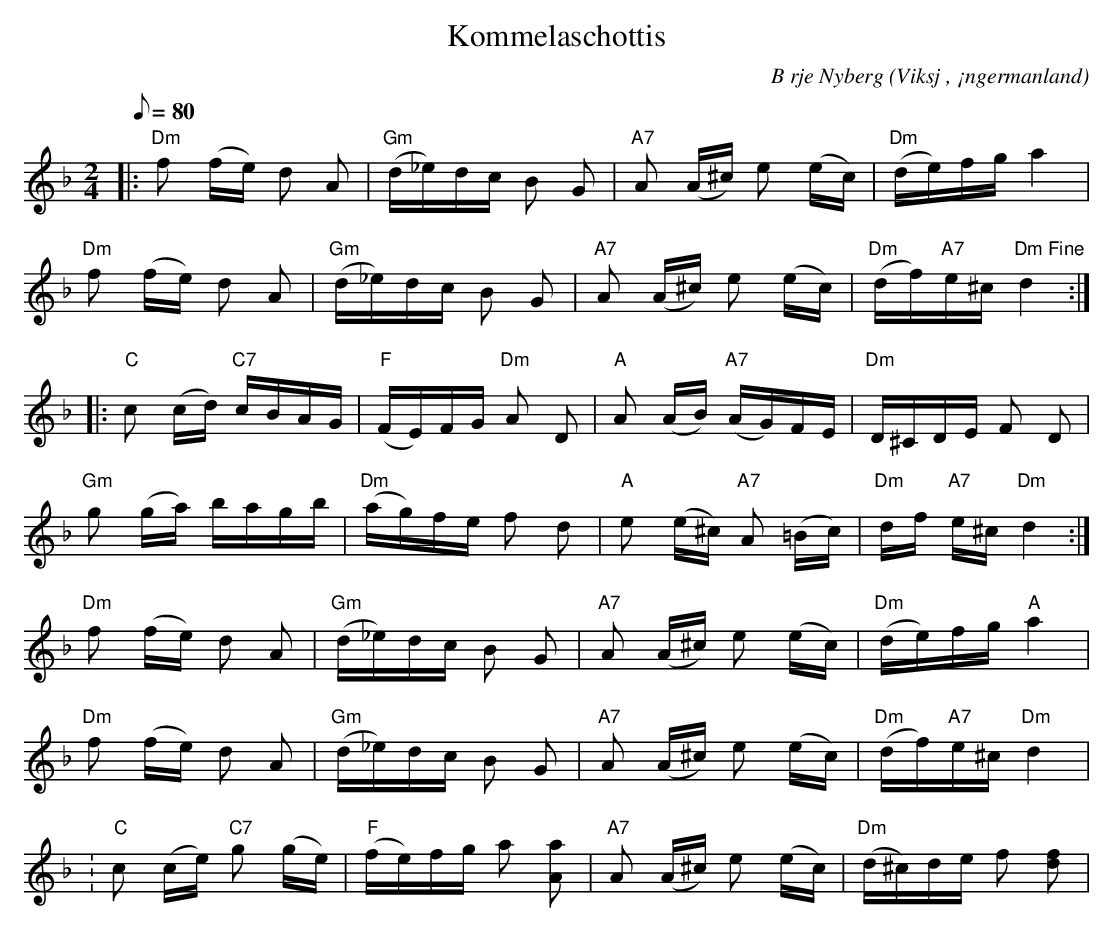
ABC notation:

X:1
T:Kommelaschottis
C:B rje Nyberg
O:Viksj , ¡ngermanland
M:2/4
L:1/8
Q:80
K:Dm
|: "Dm"f (f/2e/2) d A | "Gm"(d/2_e/2)d/2c/2 B G | "A7"A (A/2^c/2) e (e/2c/2) |"Dm"(d/2e/2)f/2g/2 a2 |
"Dm"f (f/2e/2) d A | "Gm" (d/2_e/2)d/2c/2 B G | "A7"A (A/2^c/2) e (e/2c/2) | "Dm"(d/2f/2)"A7"e/2^c/2 "Dm Fine"d2::
"C"c (c/2d/2) "C7"c/2B/2A/2G/2 | "F"(F/2E/2)F/2G/2 "Dm"A D | "A"A (A/2B/2) "A7"(A/2G/2)F/2E/2 | "Dm"D/2^C/2D/2E/2 F D |
"Gm"g (g/2a/2) b/2a/2g/2b/2 | "Dm"(a/2g/2)f/2e/2 f d | "A"e (e/2^c/2) "A7"A (=B/2c/2) | "Dm"d/2f/2 "A7"e/2^c/2 "Dm"d2:|
"Dm"f (f/2e/2) d A | "Gm"(d/2_e/2)d/2c/2 B G | "A7"A (A/2^c/2) e (e/2c/2) | "Dm"(d/2e/2)f/2g/2 "A"a2 |
"Dm"f (f/2e/2) d A | "Gm"(d/2_e/2)d/2c/2 B G | "A7"A (A/2^c/2) e (e/2c/2) | "Dm"(d/2f/2)"A7"e/2^c/2 "Dm"d2 |
: "C"c (c/2e/2) "C7"g (g/2e/2) |"F"(f/2e/2)f/2g/2 a [aA] | "A7"A (A/2^c/2) e (e/2c/2) |"Dm"(d/2^c/2)d/2e/2 f [fd] |
